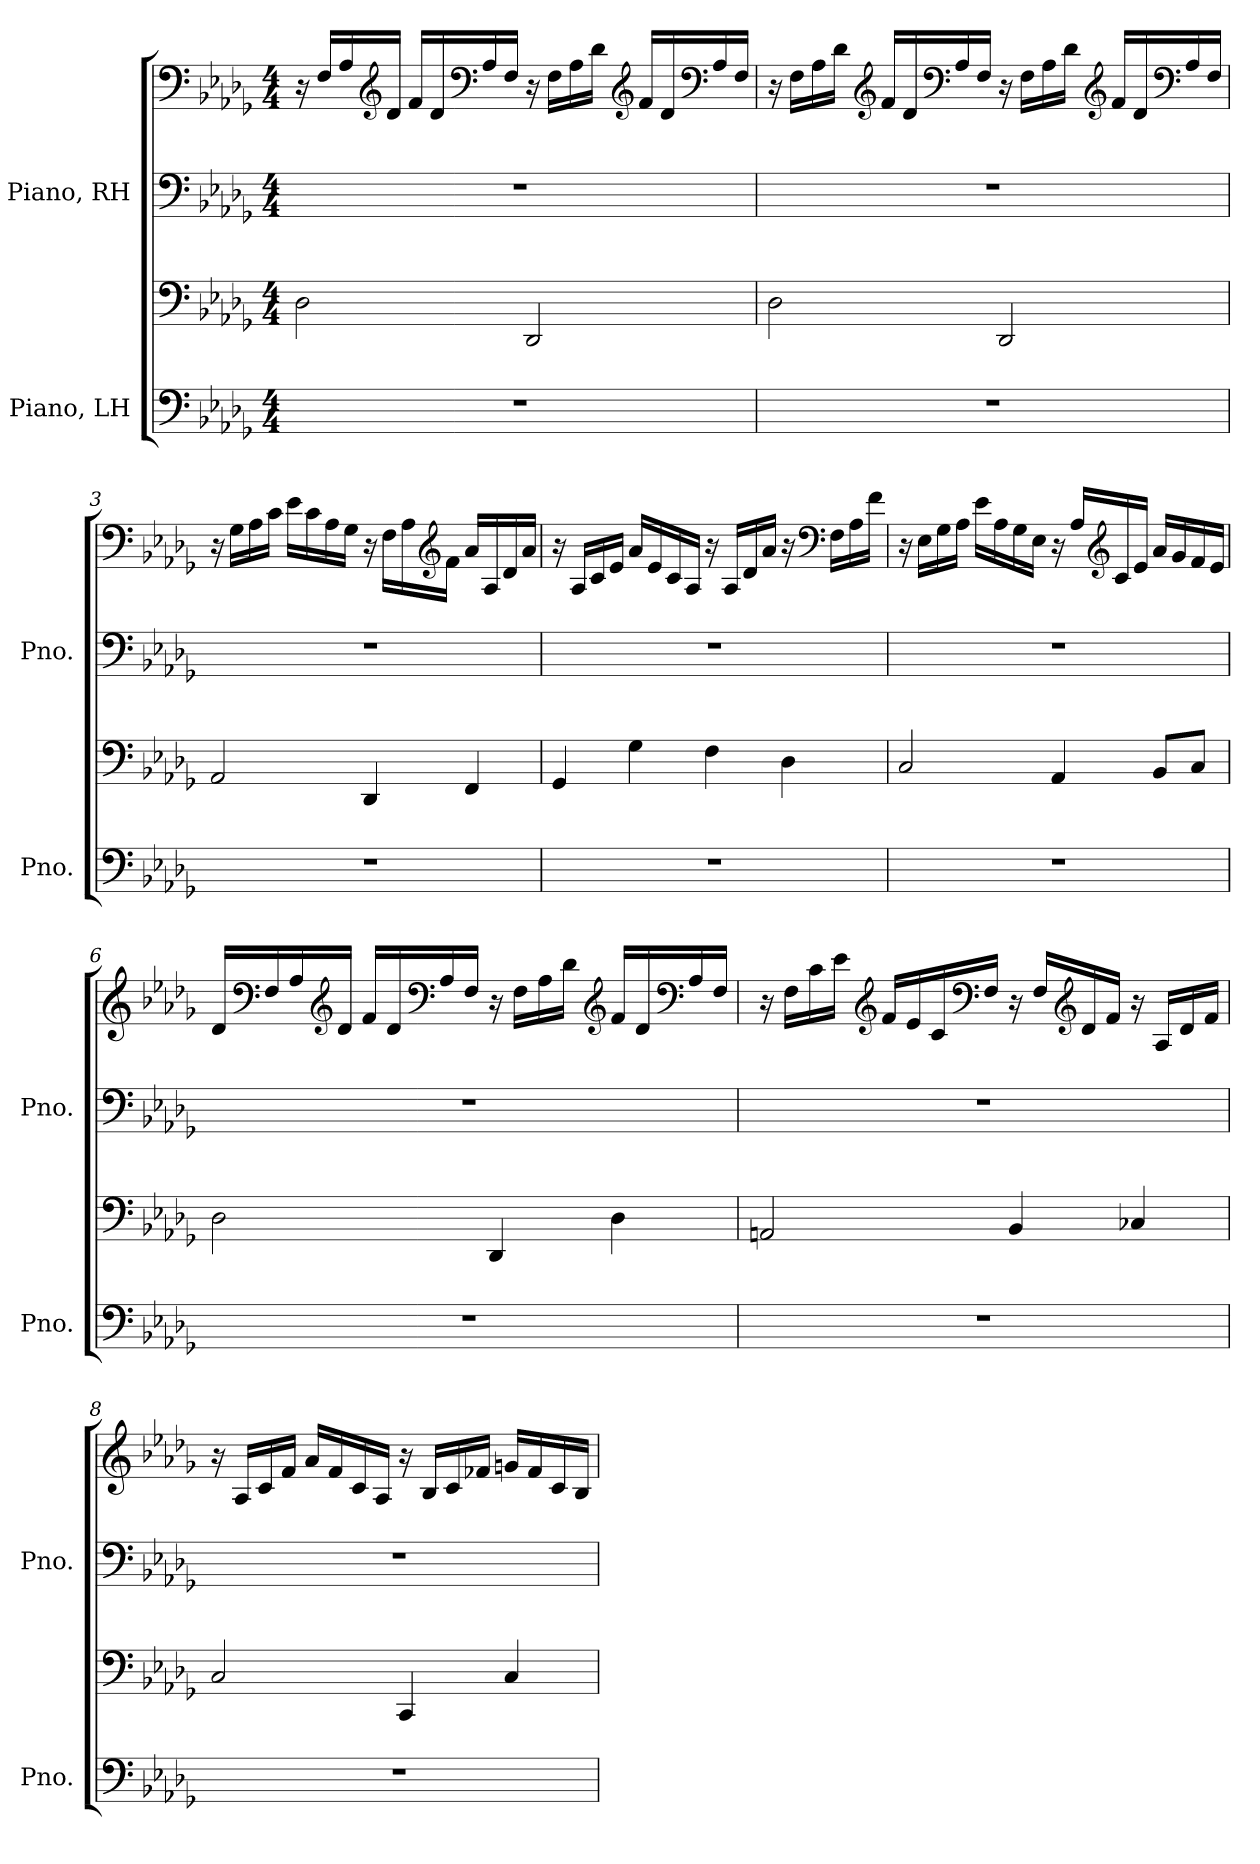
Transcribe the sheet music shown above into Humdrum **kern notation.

**kern	**kern	**kern	**kern
*part2	*part2	*part1	*part1
*staff4	*staff3	*staff2	*staff1
*I"Piano, LH	*	*I"Piano, RH	*
*I'Pno.	*	*I'Pno.	*
*clefF4	*clefF4	*clefF4	*clefF4
*k[b-e-a-d-g-]	*k[b-e-a-d-g-]	*k[b-e-a-d-g-]	*k[b-e-a-d-g-]
*M4/4	*M4/4	*M4/4	*M4/4
*MM80	*MM80	*MM80	*MM80
=1	=1	=1	=1
1r	2D-\	1r	16r
.	.	.	16F/LL
.	.	.	16A-/
*	*	*	*clefG2
.	.	.	16d-/JJ
.	.	.	16f/LL
.	.	.	16d-/
*	*	*	*clefF4
.	.	.	16A-/
.	.	.	16F/JJ
.	2DD-/	.	16r
.	.	.	16F\LL
.	.	.	16A-\
.	.	.	16d-\JJ
*	*	*	*clefG2
.	.	.	16f/LL
.	.	.	16d-/
*	*	*	*clefF4
.	.	.	16A-/
.	.	.	16F/JJ
!!LO:LB:g=z
=2	=2	=2	=2
1r	2D-\	1r	16r
.	.	.	16F\LL
.	.	.	16A-\
.	.	.	16d-\JJ
*	*	*	*clefG2
.	.	.	16f/LL
.	.	.	16d-/
*	*	*	*clefF4
.	.	.	16A-/
.	.	.	16F/JJ
.	2DD-/	.	16r
.	.	.	16F\LL
.	.	.	16A-\
.	.	.	16d-\JJ
*	*	*	*clefG2
.	.	.	16f/LL
.	.	.	16d-/
*	*	*	*clefF4
.	.	.	16A-/
.	.	.	16F/JJ
=3	=3	=3	=3
1r	2AA-/	1r	16r
.	.	.	16G-\LL
.	.	.	16A-\
.	.	.	16c\JJ
.	.	.	16e-\LL
.	.	.	16c\
.	.	.	16A-\
.	.	.	16G-\JJ
.	4DD-/	.	16r
.	.	.	16F\LL
.	.	.	16A-\
*	*	*	*clefG2
.	.	.	16f\JJ
.	4FF/	.	16a-/LL
.	.	.	16A-/
.	.	.	16d-/
.	.	.	16a-/JJ
!!LO:LB:g=z
=4	=4	=4	=4
1r	4GG-/	1r	16r
.	.	.	16A-/LL
.	.	.	16c/
.	.	.	16e-/JJ
.	4G-\	.	16a-/LL
.	.	.	16e-/
.	.	.	16c/
.	.	.	16A-/JJ
.	4F\	.	16r
.	.	.	16A-/LL
.	.	.	16d-/
.	.	.	16a-/JJ
.	4D-\	.	16r
*	*	*	*clefF4
.	.	.	16F\LL
.	.	.	16A-\
.	.	.	16f\JJ
=5	=5	=5	=5
1r	2C/	1r	16r
.	.	.	16E-\LL
.	.	.	16G-\
.	.	.	16A-\JJ
.	.	.	16e-\LL
.	.	.	16A-\
.	.	.	16G-\
.	.	.	16E-\JJ
.	4AA-/	.	16r
.	.	.	16A-/LL
*	*	*	*clefG2
.	.	.	16c/
.	.	.	16e-/JJ
.	8BB-/L	.	16a-/LL
.	.	.	16g-/
.	8C/J	.	16f/
.	.	.	16e-/JJ
!!LO:PB:g=z
=6	=6	=6	=6
1r	2D-\	1r	16d-/LL
*	*	*	*clefF4
.	.	.	16F/
.	.	.	16A-/
*	*	*	*clefG2
.	.	.	16d-/JJ
.	.	.	16f/LL
.	.	.	16d-/
*	*	*	*clefF4
.	.	.	16A-/
.	.	.	16F/JJ
.	4DD-/	.	16r
.	.	.	16F\LL
.	.	.	16A-\
.	.	.	16d-\JJ
*	*	*	*clefG2
.	4D-\	.	16f/LL
.	.	.	16d-/
*	*	*	*clefF4
.	.	.	16A-/
.	.	.	16F/JJ
!!LO:LB:g=z
=7	=7	=7	=7
1r	2AAn/	1r	16r
.	.	.	16F\LL
.	.	.	16c\
.	.	.	16e-\JJ
*	*	*	*clefG2
.	.	.	16f/LL
.	.	.	16e-/
.	.	.	16c/
*	*	*	*clefF4
.	.	.	16F/JJ
.	4BB-/	.	16r
.	.	.	16F/LL
*	*	*	*clefG2
.	.	.	16d-/
.	.	.	16f/JJ
.	4C-X/	.	16r
.	.	.	16A-/LL
.	.	.	16d-/
.	.	.	16f/JJ
=8	=8	=8	=8
1r	2C/	1r	16r
.	.	.	16A-/LL
.	.	.	16c/
.	.	.	16f/JJ
.	.	.	16a-/LL
.	.	.	16f/
.	.	.	16c/
.	.	.	16A-/JJ
.	4CC/	.	16r
.	.	.	16B-/LL
.	.	.	16c/
.	.	.	16f-X/JJ
.	4C/	.	16gn/LL
.	.	.	16f-/
.	.	.	16c/
.	.	.	16B-/JJ
=	=	=	=
*-	*-	*-	*-
